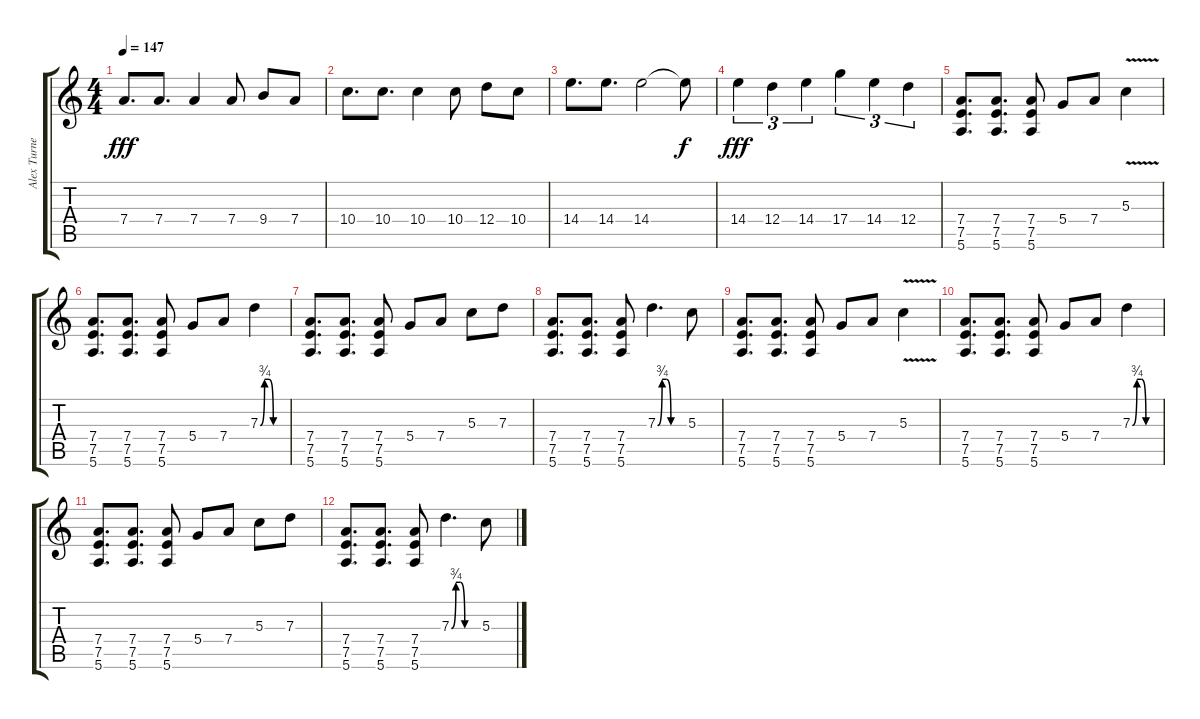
\track ("Alex Turner" "Alex Turne") {instrument distortionguitar}
\staff {score tabs}
\tuning (E4 B3 G3 D3 A2 E2) {hide}
\ts (4 4)
\tempo 147
\clef g2
\ks c
7.4.8{d dy fff} 7.4.8{d} 7.4.4 7.4.8 9.4.8 7.4.8 |
10.4.8{d} 10.4.8{d} 10.4.4 10.4.8 12.4.8 10.4.8 |
14.4.8{d} 14.4.8{d} 14.4.2 14.4{t}.8{dy f} |
14.4.4{tu (3 2) dy fff} 12.4.4{tu (3 2)} 14.4.4{tu (3 2)} 17.4.4{tu (3 2)} 14.4.4{tu (3 2)} 12.4.4{tu (3 2)} |
(7.4 7.5 5.6).8{d} (7.4 7.5 5.6).8{d} (7.4 7.5 5.6).8 5.4.8 7.4.8 5.3{v}.4 |
(7.4 7.5 5.6).8{d} (7.4 7.5 5.6).8{d} (7.4 7.5 5.6).8 5.4.8 7.4.8 7.3{be (custom 0 0 10 3 20 3 30 0 60 0)}.4 |
(7.4 7.5 5.6).8{d} (7.4 7.5 5.6).8{d} (7.4 7.5 5.6).8 5.4.8 7.4.8 5.3.8 7.3.8 |
(7.4 7.5 5.6).8{d} (7.4 7.5 5.6).8{d} (7.4 7.5 5.6).8 7.3{be (custom 0 0 10 3 20 3 30 0 60 0)}.4{d} 5.3.8 |
(7.4 7.5 5.6).8{d} (7.4 7.5 5.6).8{d} (7.4 7.5 5.6).8 5.4.8 7.4.8 5.3{v}.4 |
(7.4 7.5 5.6).8{d} (7.4 7.5 5.6).8{d} (7.4 7.5 5.6).8 5.4.8 7.4.8 7.3{be (custom 0 0 10 3 20 3 30 0 60 0)}.4 |
(7.4 7.5 5.6).8{d} (7.4 7.5 5.6).8{d} (7.4 7.5 5.6).8 5.4.8 7.4.8 5.3.8 7.3.8 |
(7.4 7.5 5.6).8{d} (7.4 7.5 5.6).8{d} (7.4 7.5 5.6).8 7.3{be (custom 0 0 10 3 20 3 30 0 60 0)}.4{d} 5.3.8
